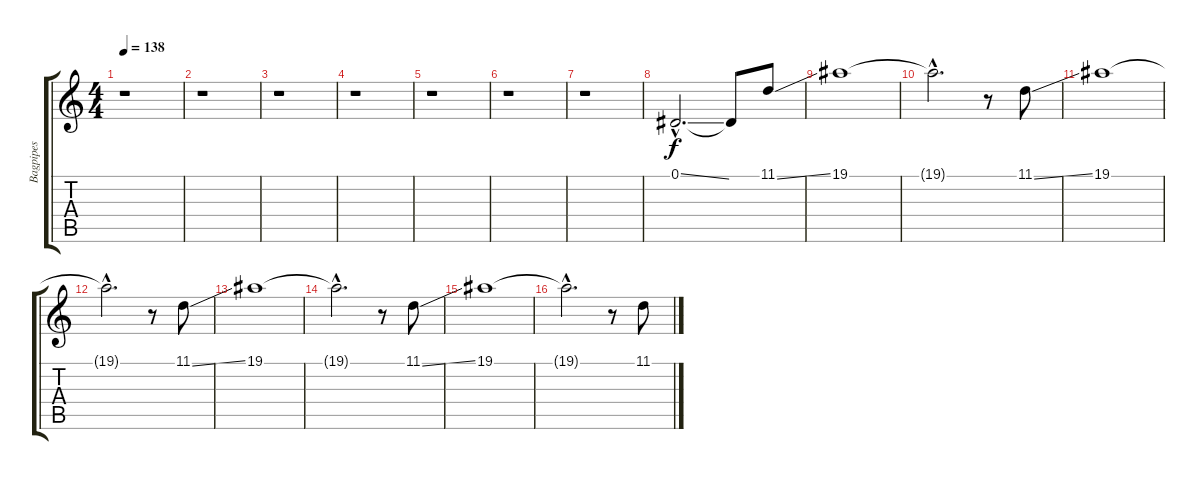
\track ("Bagpipes" "Bagpipes") {instrument bagpipe}
\staff {score tabs}
\tuning (Eb4 Bb3 Gb3 Db3 Ab2 Eb2) {hide}
\ts (4 4)
\tempo 138
\clef g2
\ks c
r.1{dy f} |
r.1 |
r.1 |
r.1 |
r.1 |
r.1 |
r.1 |
0.1{ss hac}.2{d} 0.1{t}.8 11.1{ss}.8 |
19.1.1 |
19.1{hac t}.2{d} r.8 11.1{ss}.8 |
19.1.1 |
19.1{hac t}.2{d} r.8 11.1{ss}.8 |
19.1.1 |
19.1{hac t}.2{d} r.8 11.1{ss}.8 |
19.1.1 |
19.1{hac t}.2{d} r.8 11.1{ss}.8
